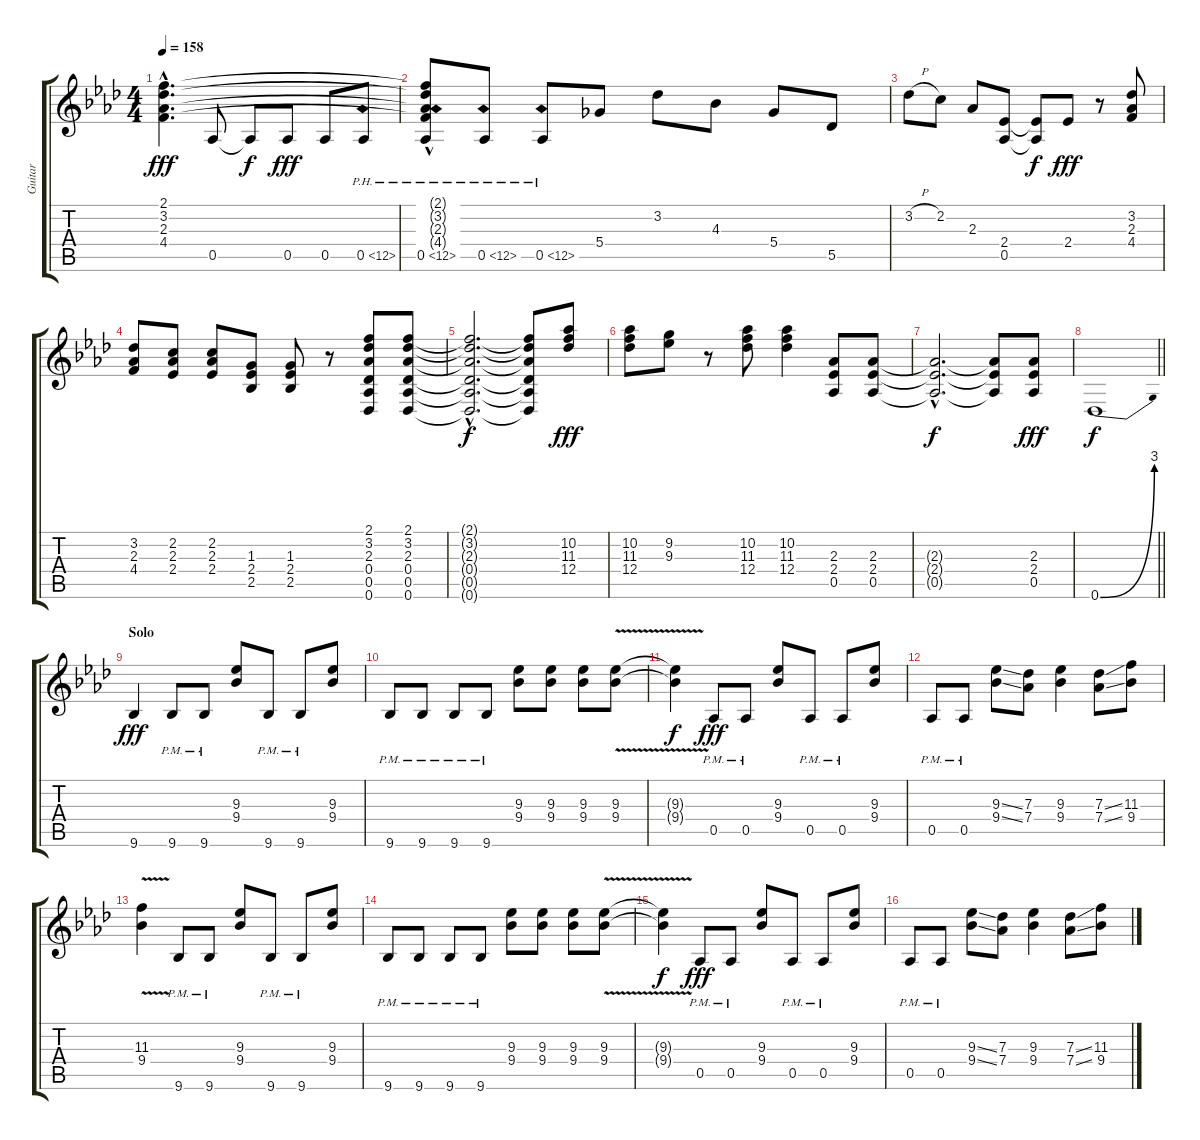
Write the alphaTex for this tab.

\track ("Guitar" "Guitar") {instrument overdrivenguitar}
\staff {score tabs}
\tuning (Eb4 Bb3 Gb3 Db3 Ab2 Db2) {hide}
\ts (4 4)
\tempo 158
\clef g2
\ks ab
(2.1{hac} 3.2{hac} 2.3{hac} 4.4{hac}).4{d dy fff} 0.5.8 0.5{t}.8{dy f} 0.5.8{dy fff} 0.5.8 0.5{ph 12}.8 |
(2.1{hac t} 3.2{hac t} 2.3{hac t} 4.4{hac t} 0.5{ph 12}).8 0.5{ph 12}.8 0.5{ph 12}.8 5.4.8 3.2.8 4.3.8 5.4.8 5.5.8 |
3.2{h}.8 2.2.8 2.3.8 (2.4 0.5).8 (2.4{t} 0.5{t}).8{dy f} 2.4.8{dy fff} r.8 (3.2 2.3 4.4).8 |
(3.2 2.3 4.4).8 (2.2 2.3 2.4).8 (2.2 2.3 2.4).8 (1.3 2.4 2.5).8 (1.3 2.4 2.5).8 r.8 (2.1 3.2 2.3 0.4 0.5 0.6).8 (2.1 3.2 2.3 0.4 0.5 0.6).8 |
(2.1{hac t} 3.2{hac t} 2.3{hac t} 0.4{hac t} 0.5{hac t} 0.6{hac t}).2{d dy f} (2.1{t} 3.2{t} 2.3{t} 0.4{t} 0.5{t} 0.6{t}).8 (10.2 11.3 12.4).8{dy fff} |
(10.2 11.3 12.4).8 (9.2 9.3).8 r.8 (10.2 11.3 12.4).8 (10.2 11.3 12.4).4 (2.3 2.4 0.5).8 (2.3 2.4 0.5).8 |
(2.3{hac t} 2.4{hac t} 0.5{hac t}).2{d dy f} (2.3{t} 2.4{t} 0.5{t}).8 (2.3 2.4 0.5).8{dy fff} |
\barLineRight lightlight
0.6{be (bend 0 0 60 12)}.1{dy f} |
\section ("" "Solo")
9.6.4{dy fff} 9.6{pm}.8 9.6{pm}.8 (9.3 9.4).8 9.6{pm}.8 9.6{pm}.8 (9.3 9.4).8 |
9.6{pm}.8 9.6{pm}.8 9.6{pm}.8 9.6{pm}.8 (9.3 9.4).8 (9.3 9.4).8 (9.3 9.4).8 (9.3{v} 9.4{v}).8 |
(9.3{t} 9.4{t}).4{dy f} 0.5{pm}.8{dy fff} 0.5{pm}.8 (9.3 9.4).8 0.5{pm}.8 0.5{pm}.8 (9.3 9.4).8 |
0.5{pm}.8 0.5{pm}.8 (9.3{ss} 9.4{ss}).8 (7.3 7.4).8 (9.3 9.4).4 (7.3{ss} 7.4{ss}).8 (11.3 9.4).8 |
(11.3{v} 9.4{v}).4 9.6{pm}.8 9.6{pm}.8 (9.3 9.4).8 9.6{pm}.8 9.6{pm}.8 (9.3 9.4).8 |
9.6{pm}.8 9.6{pm}.8 9.6{pm}.8 9.6{pm}.8 (9.3 9.4).8 (9.3 9.4).8 (9.3 9.4).8 (9.3{v} 9.4{v}).8 |
(9.3{t} 9.4{t}).4{dy f} 0.5{pm}.8{dy fff} 0.5{pm}.8 (9.3 9.4).8 0.5{pm}.8 0.5{pm}.8 (9.3 9.4).8 |
0.5{pm}.8 0.5{pm}.8 (9.3{ss} 9.4{ss}).8 (7.3 7.4).8 (9.3 9.4).4 (7.3{ss} 7.4{ss}).8 (11.3 9.4).8
